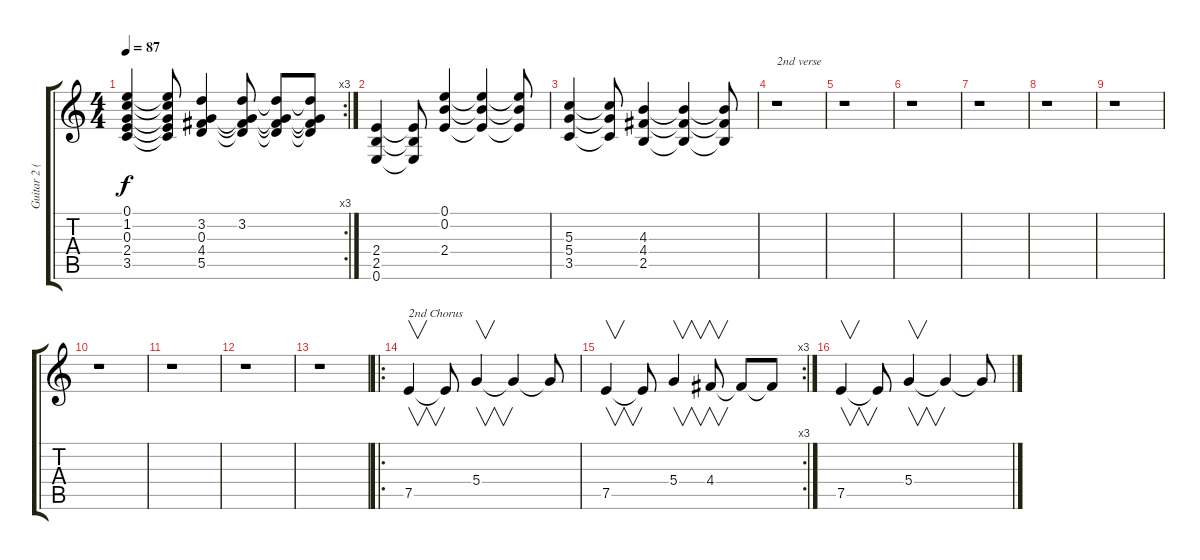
\track ("Guitar 2 (distortion)" "Guitar 2 (") {instrument distortionguitar}
\staff {score tabs}
\tuning (E4 B3 G3 D3 A2 E2) {hide}
\rc 3
\ts (4 4)
\tempo 87
\clef g2
\ks c
(0.1 1.2 0.3 2.4 3.5).4{dy f} (0.1{t} 1.2{t} 0.3{t} 2.4{t} 3.5{t}).8 (3.2 0.3 4.4 5.5).4 (3.2 0.3{t} 4.4{t} 5.5{t}).8 (3.2{t} 0.3{t} 4.4{t} 5.5{t}).8 (3.2{t} 0.3{t} 4.4{t} 5.5{t}).8 |
(2.4 2.5 0.6).4 (2.4{t} 2.5{t} 0.6{t}).8 (0.1 0.2 2.4).4 (0.1{t} 0.2{t} 2.4{t}).4 (0.1{t} 0.2{t} 2.4{t}).8 |
(5.3 5.4 3.5).4 (5.3{t} 5.4{t} 3.5{t}).8 (4.3 4.4 2.5).4 (4.3{t} 4.4{t} 2.5{t}).4 (4.3{t} 4.4{t} 2.5{t}).8 |
r.1{txt "2nd verse"} |
r.1 |
r.1 |
r.1 |
r.1 |
r.1 |
r.1 |
r.1 |
r.1 |
r.1 |
\ro
7.5.4{v txt "2nd Chorus"} 7.5{t}.8 5.4.4{v} 5.4{t}.4 5.4{t}.8 |
\rc 3
7.5.4{v} 7.5{t}.8 5.4.4{v} 4.4.8{v} 4.4{t}.8 4.4{t}.8 |
7.5.4{v} 7.5{t}.8 5.4.4{v} 5.4{t}.4 5.4{t}.8
